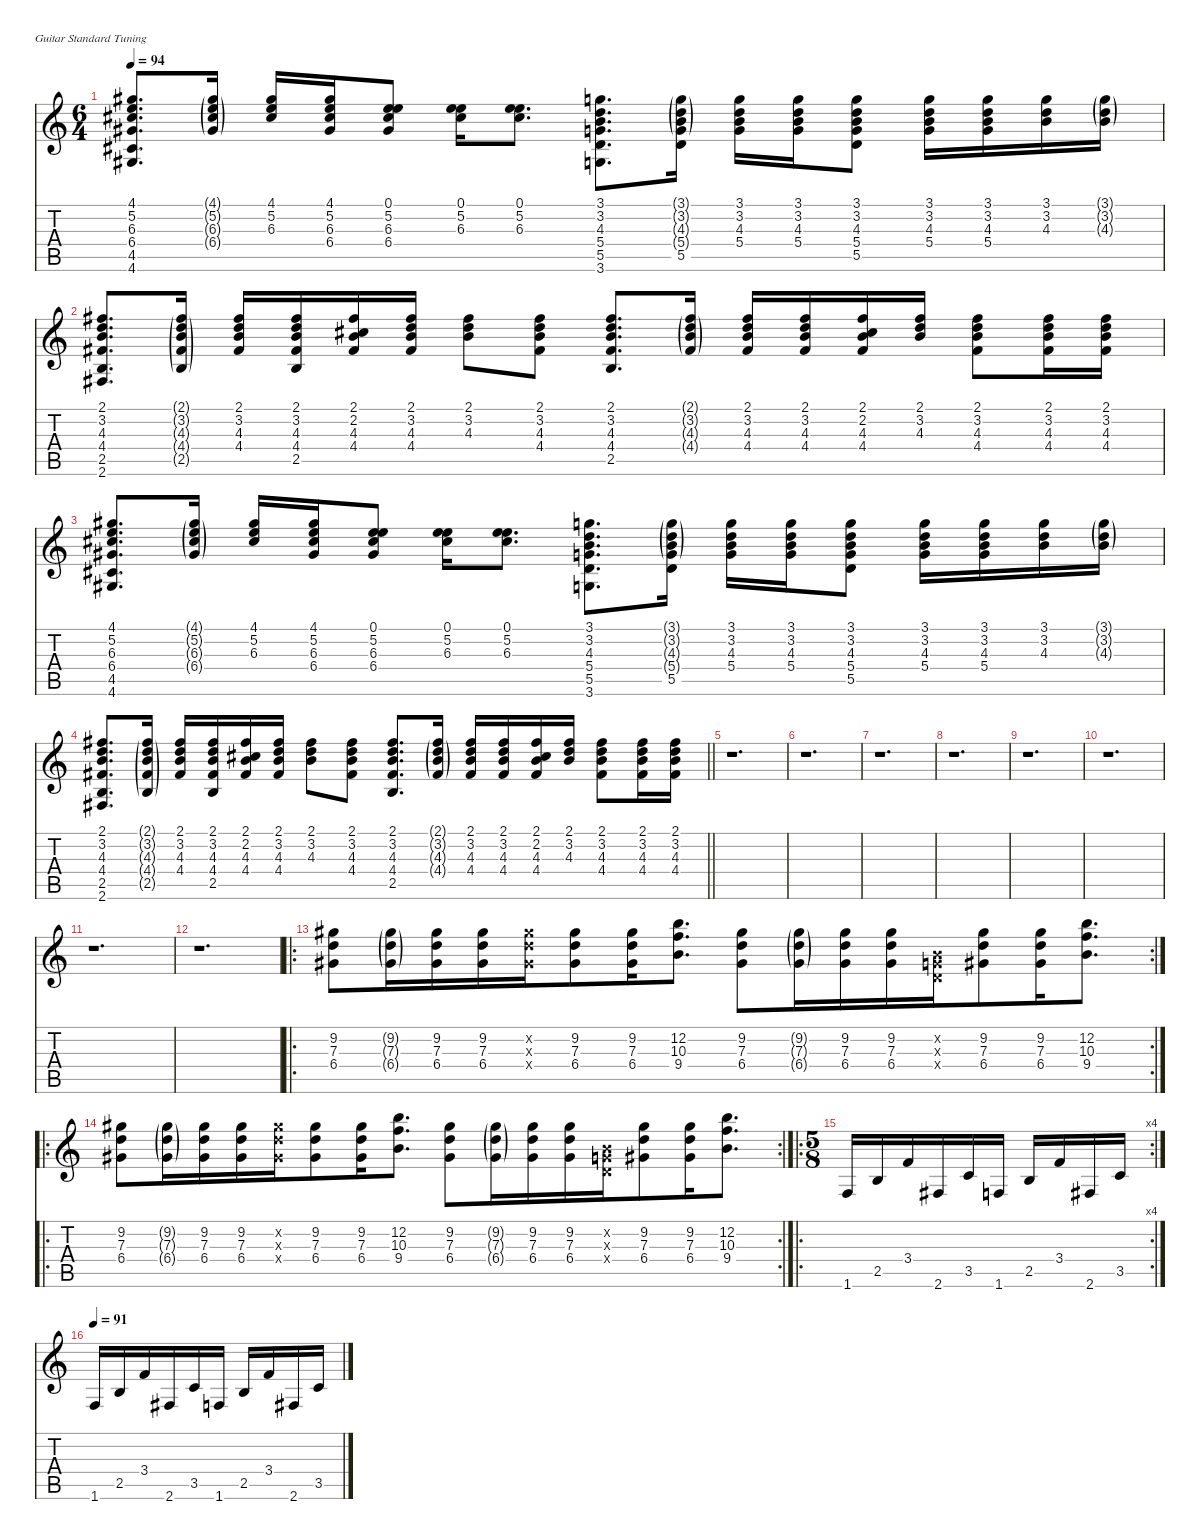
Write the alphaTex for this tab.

\defaultSystemsLayout 4
\hideDynamics
\bracketExtendMode nobrackets
\multiBarRest
\singleTrackTrackNamePolicy hidden
\multiTrackTrackNamePolicy hidden
\firstSystemTrackNameMode fullname
\firstSystemTrackNameOrientation horizontal
\otherSystemsTrackNameOrientation horizontal
\track ("Guitar 2" "gtr2") {instrument overdrivenguitar}
\staff {score tabs}
\tuning (E4 B3 G3 D3 A2 E2)
\ts (6 4)
\tempo 94
\clef g2
\ks c
(4.1{acc #} 5.2 6.3{acc #} 6.4{acc #} 4.5{acc #} 4.6{acc #}).8{d dy f beam Up} (4.1{g acc #} 5.2{g} 6.3{g acc #} 6.4{g acc #}).16{beam Up} (4.1{acc #} 5.2 6.3{acc #}).16{beam Up} (4.1{acc #} 5.2 6.3{acc #} 6.4{acc #}).16{beam Up} (0.1 5.2 6.3{acc #} 6.4{acc #}).8{dy mf beam Down} (0.1 5.2 6.3{acc #}).16{beam Down} (0.1 5.2 6.3{acc #}).8{d beam Down} (3.1 3.2 4.3 5.4 5.5 3.6).8{d dy f beam Down} (3.1{g} 3.2{g} 4.3{g} 5.4{g} 5.5).16{beam Down} (3.1 3.2 4.3 5.4).16{beam Down} (3.1 3.2 4.3 5.4).16{beam Down} (3.1 3.2 4.3 5.4 5.5).8{beam Down} (3.1 3.2 4.3 5.4).16{beam Down} (3.1 3.2 4.3 5.4).16{beam Down} (3.1 3.2 4.3).16{beam Down} (3.1{g} 3.2{g} 4.3{g}).16{beam Down} |
(2.1{acc #} 3.2 4.3 4.4{acc #} 2.5 2.6{acc #}).8{d beam Up} (2.1{g acc #} 3.2{g} 4.3{g} 4.4{g acc #} 2.5{g}).16{dy ff beam Up} (2.1{acc #} 3.2 4.3 4.4{acc #}).16{dy f beam Up} (2.1{acc #} 3.2 4.3 4.4{acc #} 2.5).16{beam Up} (2.1{acc #} 2.2{acc #} 4.3 4.4{acc #}).16{beam Down} (2.1{acc #} 3.2 4.3 4.4{acc #}).16{beam Down} (2.1{acc #} 3.2 4.3).8{beam Down} (2.1{acc #} 3.2 4.3 4.4{acc #}).8{beam Down} (2.1{acc #} 3.2 4.3 4.4{acc #} 2.5).8{d beam Up} (2.1{g acc #} 3.2{g} 4.3{g} 4.4{g acc #}).16{beam Up} (2.1{acc #} 3.2 4.3 4.4{acc #}).16{beam Up} (2.1{acc #} 3.2 4.3 4.4{acc #}).16{beam Up} (2.1{acc #} 2.2{acc #} 4.3 4.4{acc #}).16{beam Down} (2.1{acc #} 3.2 4.3).16{beam Down} (2.1{acc #} 3.2 4.3 4.4{acc #}).8{beam Down} (2.1{acc #} 3.2 4.3 4.4{acc #}).16{beam Down} (2.1{acc #} 3.2 4.3 4.4{acc #}).16{beam Down} |
(4.1{acc #} 5.2 6.3{acc #} 6.4{acc #} 4.5{acc #} 4.6{acc #}).8{d beam Up} (4.1{g acc #} 5.2{g} 6.3{g acc #} 6.4{g acc #}).16{beam Up} (4.1{acc #} 5.2 6.3{acc #}).16{beam Up} (4.1{acc #} 5.2 6.3{acc #} 6.4{acc #}).16{beam Up} (0.1 5.2 6.3{acc #} 6.4{acc #}).8{dy mf beam Down} (0.1 5.2 6.3{acc #}).16{beam Down} (0.1 5.2 6.3{acc #}).8{d beam Down} (3.1 3.2 4.3 5.4 5.5 3.6).8{d dy f beam Down} (3.1{g} 3.2{g} 4.3{g} 5.4{g} 5.5).16{beam Down} (3.1 3.2 4.3 5.4).16{beam Down} (3.1 3.2 4.3 5.4).16{beam Down} (3.1 3.2 4.3 5.4 5.5).8{beam Down} (3.1 3.2 4.3 5.4).16{beam Down} (3.1 3.2 4.3 5.4).16{beam Down} (3.1 3.2 4.3).16{beam Down} (3.1{g} 3.2{g} 4.3{g}).16{beam Down} |
\barLineRight lightlight
(2.1{acc #} 3.2 4.3 4.4{acc #} 2.5 2.6{acc #}).8{d beam Up} (2.1{g acc #} 3.2{g} 4.3{g} 4.4{g acc #} 2.5{g}).16{dy ff beam Up} (2.1{acc #} 3.2 4.3 4.4{acc #}).16{dy f beam Up} (2.1{acc #} 3.2 4.3 4.4{acc #} 2.5).16{beam Up} (2.1{acc #} 2.2{acc #} 4.3 4.4{acc #}).16{beam Down} (2.1{acc #} 3.2 4.3 4.4{acc #}).16{beam Down} (2.1{acc #} 3.2 4.3).8{beam Down} (2.1{acc #} 3.2 4.3 4.4{acc #}).8{beam Down} (2.1{acc #} 3.2 4.3 4.4{acc #} 2.5).8{d beam Up} (2.1{g acc #} 3.2{g} 4.3{g} 4.4{g acc #}).16{beam Up} (2.1{acc #} 3.2 4.3 4.4{acc #}).16{beam Up} (2.1{acc #} 3.2 4.3 4.4{acc #}).16{beam Up} (2.1{acc #} 2.2{acc #} 4.3 4.4{acc #}).16{beam Down} (2.1{acc #} 3.2 4.3).16{beam Down} (2.1{acc #} 3.2 4.3 4.4{acc #}).8{beam Down} (2.1{acc #} 3.2 4.3 4.4{acc #}).16{beam Down} (2.1{acc #} 3.2 4.3 4.4{acc #}).16{beam Down} |
\beaming (8 6 6)
r.1{d beam Down} |
r.1{d beam Down} |
r.1{d beam Down} |
r.1{d beam Down} |
r.1{d beam Down} |
r.1{d beam Down} |
r.1{d beam Down} |
r.1{d beam Down} |
\ro
\rc 2
(9.2{acc #} 7.3 6.4{acc #}).8{instrument overdrivenguitar beam Down} (9.2{g acc #} 7.3{g} 6.4{g acc #}).16{dy mf beam Down} (9.2{acc #} 7.3 6.4{acc #}).16{dy f beam Down} (9.2{acc #} 7.3 6.4{acc #}).16{beam Down} (9.2{x acc #} 7.3{x} 6.4{x acc #}).16{beam Down} (9.2{acc #} 7.3 6.4{acc #}).8{beam Down} (9.2{acc #} 7.3 6.4{acc #}).16{beam Down} (12.2 10.3 9.4).8{d beam Down} (9.2{acc #} 7.3 6.4{acc #}).8{beam Down} (9.2{g acc #} 7.3{g} 6.4{g acc #}).16{dy mf beam Down} (9.2{acc #} 7.3 6.4{acc #}).16{dy f beam Down} (9.2{acc #} 7.3 6.4{acc #}).16{beam Down} (0.2{x} 0.3{x} 0.4{x}).16{beam Down} (9.2{acc #} 7.3 6.4{acc #}).8{beam Down} (9.2{acc #} 7.3 6.4{acc #}).16{beam Down} (12.2 10.3 9.4).8{d beam Down} |
\ro
\rc 2
(9.2{acc #} 7.3 6.4{acc #}).8{beam Down} (9.2{g acc #} 7.3{g} 6.4{g acc #}).16{dy mf beam Down} (9.2{acc #} 7.3 6.4{acc #}).16{dy f beam Down} (9.2{acc #} 7.3 6.4{acc #}).16{beam Down} (9.2{x acc #} 7.3{x} 6.4{x acc #}).16{beam Down} (9.2{acc #} 7.3 6.4{acc #}).8{beam Down} (9.2{acc #} 7.3 6.4{acc #}).16{beam Down} (12.2 10.3 9.4).8{d beam Down} (9.2{acc #} 7.3 6.4{acc #}).8{beam Down} (9.2{g acc #} 7.3{g} 6.4{g acc #}).16{dy mf beam Down} (9.2{acc #} 7.3 6.4{acc #}).16{dy f beam Down} (9.2{acc #} 7.3 6.4{acc #}).16{beam Down} (0.2{x} 0.3{x} 0.4{x}).16{beam Down} (9.2{acc #} 7.3 6.4{acc #}).8{beam Down} (9.2{acc #} 7.3 6.4{acc #}).16{beam Down} (12.2 10.3 9.4).8{d beam Down} |
\ro
\rc 4
\ts (5 8)
\beaming (8 3 2)
1.6.16{instrument distortionguitar beam Up} 2.5.16{beam Up} 3.4.16{beam Up} 2.6{acc #}.16{beam Up} 3.5.16{beam Up} 1.6.16{beam Up} 2.5.16{beam Up} 3.4.16{beam Up} 2.6{acc #}.16{beam Up} 3.5.16{beam Up} |
\tempo 91
1.6.16{dy ff beam Up} 2.5.16{beam Up} 3.4.16{beam Up} 2.6{acc #}.16{beam Up} 3.5.16{beam Up} 1.6.16{beam Up} 2.5.16{beam Up} 3.4.16{beam Up} 2.6{acc #}.16{beam Up} 3.5.16{beam Up}
